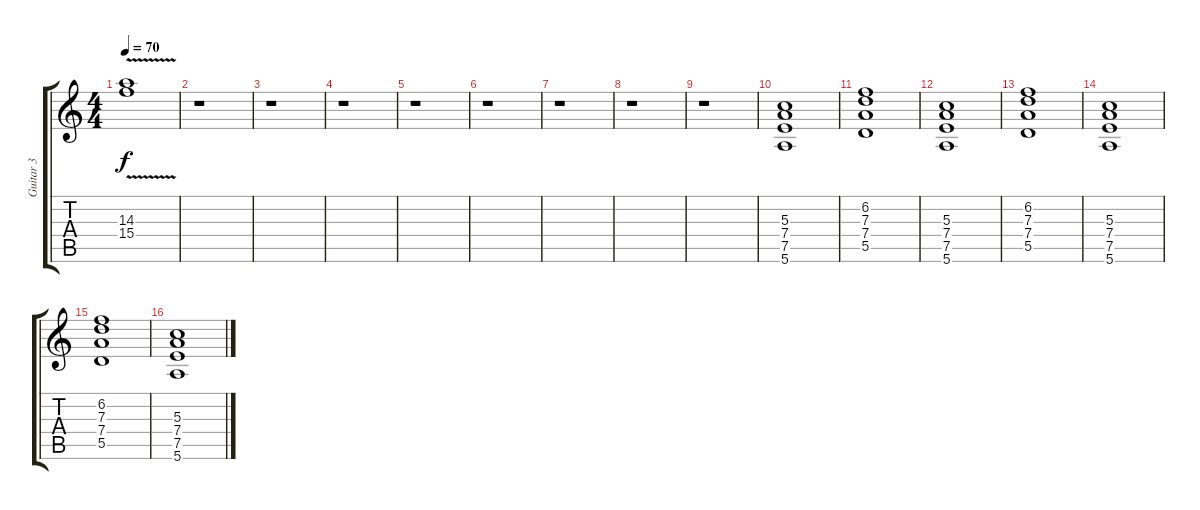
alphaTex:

\track ("Guitar 3" "Guitar 3") {instrument overdrivenguitar}
\staff {score tabs}
\tuning (E4 B3 G3 D3 A2 E2) {hide}
\ts (4 4)
\tempo 70
\clef g2
\ks c
(14.3 15.4{v}).1{dy f} |
r.1 |
r.1 |
r.1 |
r.1 |
r.1 |
r.1 |
r.1 |
r.1 |
(5.3 7.4 7.5 5.6).1 |
(6.2 7.3 7.4 5.5).1 |
(5.3 7.4 7.5 5.6).1 |
(6.2 7.3 7.4 5.5).1 |
(5.3 7.4 7.5 5.6).1 |
(6.2 7.3 7.4 5.5).1 |
(5.3 7.4 7.5 5.6).1
